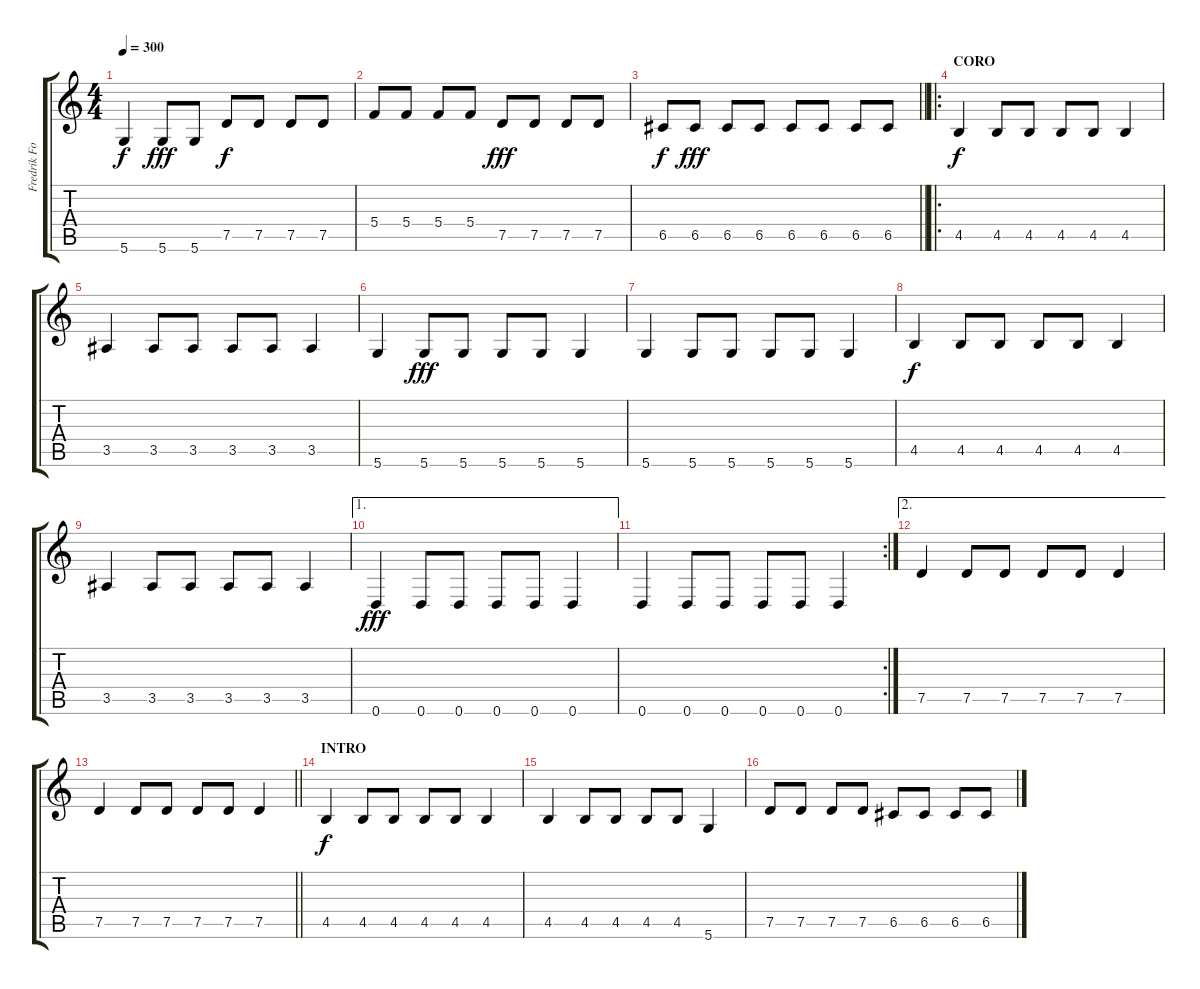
\track ("Fredrik Folkare" "Fredrik Fo") {instrument overdrivenguitar}
\staff {score tabs}
\tuning (D4 A3 F3 C3 G2 D2) {hide}
\ts (4 4)
\tempo 300
\clef g2
\ks c
5.6.4{dy f} 5.6.8{dy fff} 5.6.8 7.5.8{dy f} 7.5.8 7.5.8 7.5.8 |
5.4.8 5.4.8 5.4.8 5.4.8 7.5.8{dy fff} 7.5.8 7.5.8 7.5.8 |
\barLineRight lightlight
6.5.8{dy f} 6.5.8{dy fff} 6.5.8 6.5.8 6.5.8 6.5.8 6.5.8 6.5.8 |
\ro
\section ("" "CORO")
4.5.4{dy f} 4.5.8 4.5.8 4.5.8 4.5.8 4.5.4 |
3.5.4 3.5.8 3.5.8 3.5.8 3.5.8 3.5.4 |
5.6.4 5.6.8{dy fff} 5.6.8 5.6.8 5.6.8 5.6.4 |
5.6.4 5.6.8 5.6.8 5.6.8 5.6.8 5.6.4 |
4.5.4{dy f} 4.5.8 4.5.8 4.5.8 4.5.8 4.5.4 |
3.5.4 3.5.8 3.5.8 3.5.8 3.5.8 3.5.4 |
\ae 1
0.6.4{dy fff} 0.6.8 0.6.8 0.6.8 0.6.8 0.6.4 |
\rc 2
0.6.4 0.6.8 0.6.8 0.6.8 0.6.8 0.6.4 |
\ae 2
7.5.4 7.5.8 7.5.8 7.5.8 7.5.8 7.5.4 |
\barLineRight lightlight
7.5.4 7.5.8 7.5.8 7.5.8 7.5.8 7.5.4 |
\section ("" "INTRO")
4.5.4{dy f} 4.5.8 4.5.8 4.5.8 4.5.8 4.5.4 |
4.5.4 4.5.8 4.5.8 4.5.8 4.5.8 5.6.4 |
7.5.8 7.5.8 7.5.8 7.5.8 6.5.8 6.5.8 6.5.8 6.5.8
